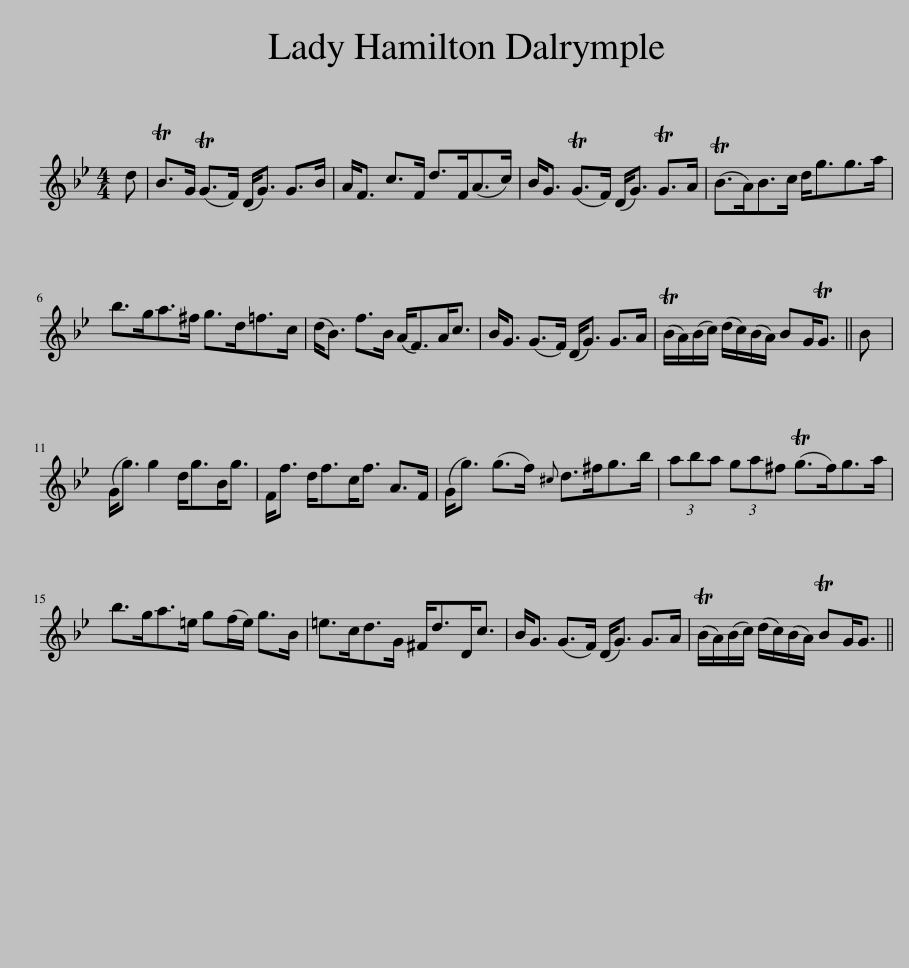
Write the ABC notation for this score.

X:1
L:1/8
M:4/4
I:linebreak $
K:Gmin
V:1 treble
V:1
 d | TB>G (TG>F) (D<G) G>B | A<F c>F d>F(A>c) | B<G (TG>F) (D<G) TG>A | (TB>A)B>c d<gg>a |$ %5
 b>ga>^f g>d=f>c | (d<B) f>B (A<F)A<c | B<G (G>F) (D<G) G>A | (TB/A/)(B/c/) (d/c/)(B/A/) BG<TG || B |$ %10
 (G<g) g2 d<gB<g | F<f d<fc<f A>F | (G<g) (g>f){^c} d>^fg>b | (3aba (3ga^f (Tg>f)g>a |$ b>ga>=e g(f/e/) g>B | %15
 =e>cd>G ^F<dD<c | B<G (G>F) (D<G) G>A | (TB/A/)(B/c/) (d/c/)(B/A/) TBG<G || %18
